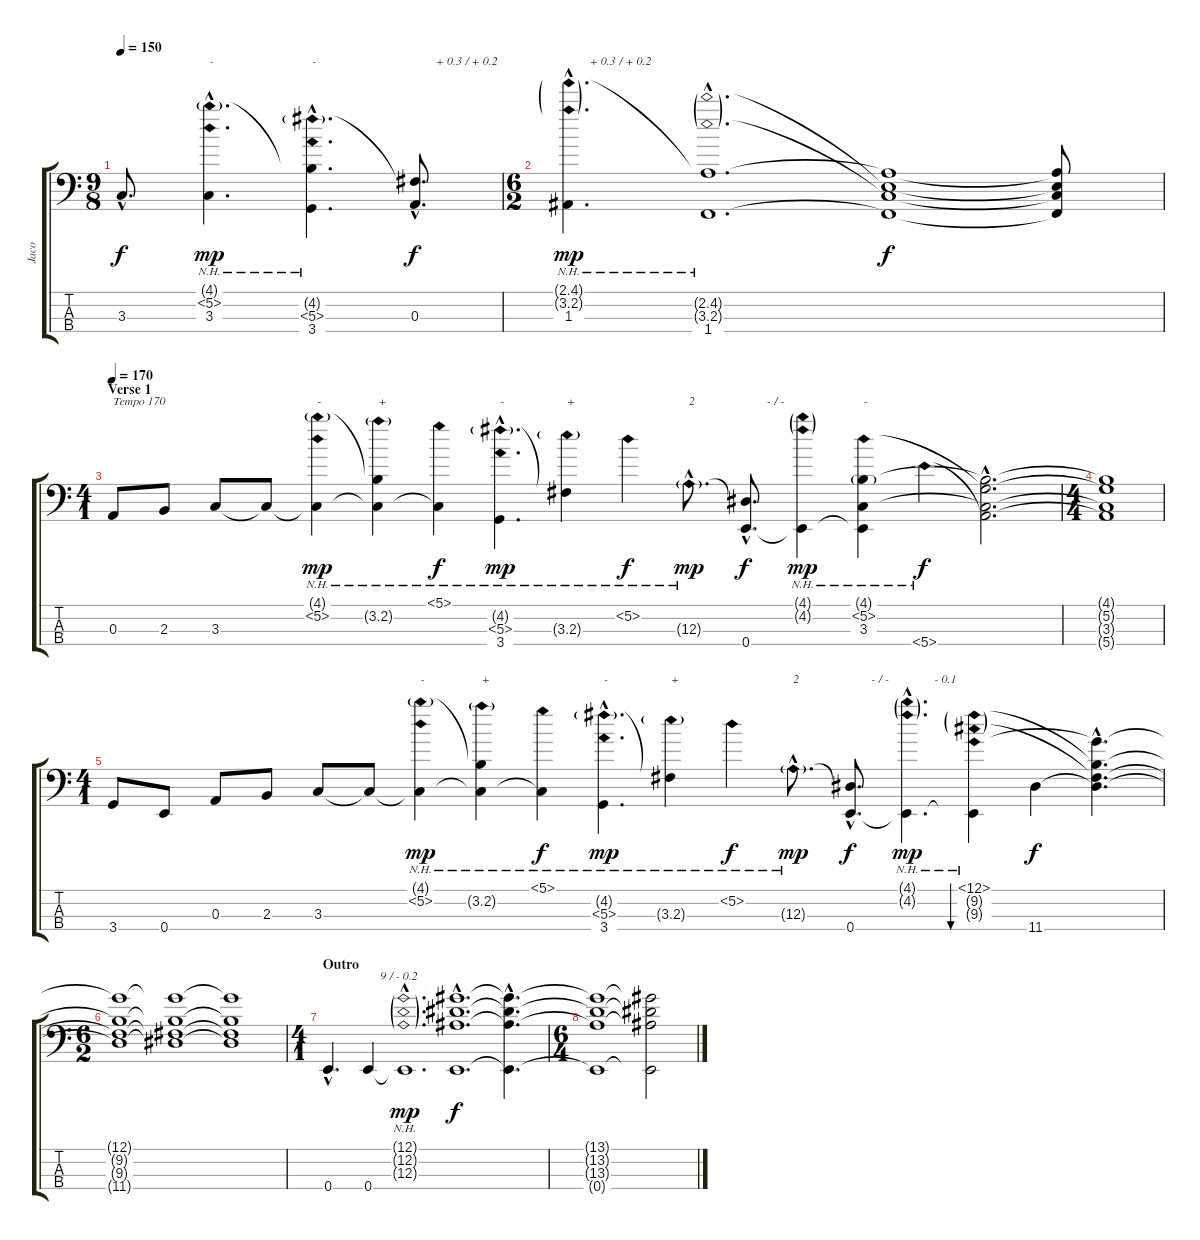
\track ("Jaco" "Jaco") {instrument electricbassfinger}
\staff {score tabs}
\tuning (G2 D2 A1 E1) {hide}
\ts (9 8)
\tempo 150
\clef f4
\ks c
3.3{hac}.8{d dy f} (4.1{nh g hac} 5.2{nh hac} 3.3{hac}).4{d txt "-" dy mp} (4.1{hac t} 4.2{nh g hac} 5.3{nh hac} 3.4{hac}).4{d txt "-"} (4.2{hac t} 0.3{hac}).8{d txt "       + 0.3 / + 0.2" dy f} |
\ts (6 2)
(2.1{nh g hac} 3.2{nh g hac} 1.3{hac}).4{d txt "       + 0.3 / + 0.2" dy mp} (2.1{hac t} 2.2{nh g hac} 3.3{nh g hac} 1.4{hac}).1{d} (2.1{t} 2.2{t} 3.3{t} 1.4{t}).1{dy f} (2.1{t} 2.2{t} 3.3{t} 1.4{t}).8 |
\ts (4 1)
\section ("" "Verse 1")
\tempo 170
0.3.8{txt "Tempo 170"} 2.3.8 3.3.8 3.3{t}.8 (4.1{nh g} 5.2{nh} 3.3{t}).4{txt "-" dy mp} (4.1{t} 3.2{nh g} 3.3{t}).4{txt "+"} (5.1{nh} 3.3{t}).4{dy f} (4.2{nh g hac} 5.3{nh hac} 3.4{hac}).4{d txt "-" dy mp} (4.2{t} 3.3{nh g}).4{txt "+"} 5.2{nh}.4{dy f} 6.3{nh g hac}.8{d txt "2" dy mp} (6.3{hac t} 0.4{hac}).8{d txt "       - / -" dy f} (4.1{nh g} 4.2{nh g} 0.4{t}).4{dy mp} (4.1{g} 5.2{nh} 3.3 0.4{t}).4{txt "-"} 5.4{nh}.4{dy f} (4.1{hac t} 5.2{hac t} 3.3{hac t} 5.4{hac t}).2{d} |
\ts (4 4)
(4.1{t} 5.2{t} 3.3{t} 5.4{t}).1 |
\ts (4 1)
3.4.8 0.4.8 0.3.8 2.3.8 3.3.8 3.3{t}.8 (4.1{nh g} 5.2{nh} 3.3{t}).4{txt "-" dy mp} (4.1{t} 3.2{nh g} 3.3{t}).4{txt "+"} (5.1{nh} 3.3{t}).4{dy f} (4.2{nh g hac} 5.3{nh hac} 3.4{hac}).4{d txt "-" dy mp} (4.2{t} 3.3{nh g}).4{txt "+"} 5.2{nh}.4{dy f} 6.3{nh g hac}.8{d txt "2" dy mp} (6.3{hac t} 0.4{hac}).8{d txt "       - / -" dy f} (4.1{nh g hac} 4.2{nh g hac} 0.4{hac t}).4{d txt "         - 0.1" dy mp} (12.1{nh} 9.2{nh g} 9.3{nh g} 0.4{t}).4{bu 60} 11.4.4{dy f} (12.1{hac t} 9.2{hac t} 9.3{hac t} 11.4{hac t}).4{d} |
\ts (6 2)
(12.1{t} 9.2{t} 9.3{t} 11.4{t}).1 (12.1{t} 9.2{t} 9.3{t} 11.4{t}).1 (12.1{t} 9.2{t} 9.3{t} 11.4{t}).1 |
\ts (4 1)
\section ("" "Outro")
0.4{hac}.4{d} 0.4.4{txt "    9 / - 0.2"} (13.1{nh g hac} 13.2{nh g hac} 13.3{nh g hac} 0.4{hac t}).1{d dy mp} (13.1{hac t} 13.2{hac t} 13.3{hac t} 0.4{hac t}).1{d dy f} (13.1{hac t} 13.2{hac t} 13.3{hac t} 0.4{hac t}).4{d} |
\ts (6 4)
(13.1{t} 13.2{t} 13.3{t} 0.4{t}).1 (13.1{t} 13.2{t} 13.3{t} 0.4{t}).2
